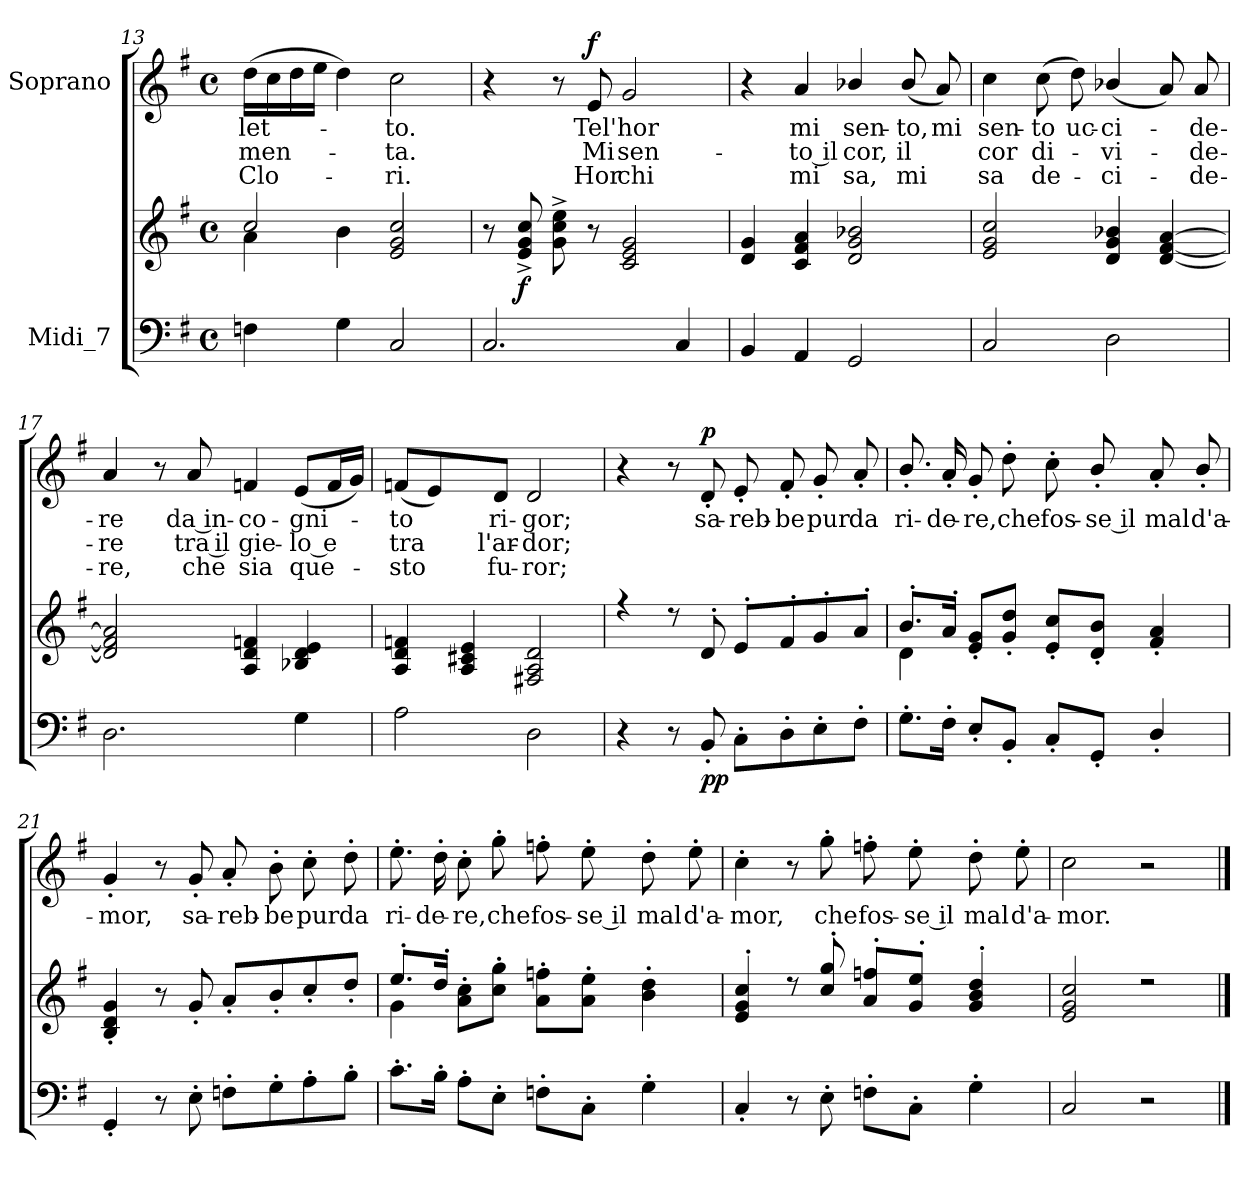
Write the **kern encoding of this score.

**kern	**kern	**dynam	**kern	**text	**text	**text	**dynam
*part2	*part2	*part2	*part1	*part1	*part1	*part1	*part1
*staff3	*staff2	*staff2/3	*staff1	*staff1	*staff1	*staff1	*staff1
*I"Midi_7	*	*	*I"Soprano	*	*	*	*
*clefF4	*clefG2	*	*clefG2	*	*	*	*
*k[f#]	*k[f#]	*	*k[f#]	*	*	*	*
*G:	*G:	*	*G:	*	*	*	*
*M4/4	*M4/4	*	*M4/4	*	*	*	*
*met(c)	*met(c)	*	*met(c)	*	*	*	*
=13	=13	=13	=13	=13	=13	=13	=13
*	*^	*	*	*	*	*	*
!	!	!	!	!	!LO:LY:b	!LO:LY:b	!LO:LY:b	!
4Fn	2cc/	4a\	.	(>16ddLL	let-	men-	Clo-	.
.	.	.	.	16cc	.	.	.	.
.	.	.	.	16dd	.	.	.	.
.	.	.	.	16eeJJ	.	.	.	.
4G	.	4b\	.	4dd)	.	.	.	.
!	!	!	!	!	!LO:LY:b	!LO:LY:b	!LO:LY:b	!
2C	2e 2g 2cc	2ryy	.	2cc	to.	ta.	ri.	.
*	*v	*v	*	*	*	*	*	*
=14	=14	=14	=14	=14	=14	=14	=14
2.C	8r	.	4r	.	.	.	.
!	!	!LO:DY:b	!	!	!	!	!
.	8e^ 8g^ 8cc^	f	.	.	.	.	.
.	8g^ 8cc^ 8ee^	.	8r	.	.	.	.
!	!	!	!	!LO:LY:b	!LO:LY:b	!LO:LY:b	!LO:DY:a
.	8r	.	8e	Tel'	Mi	Hor	f
!	!	!	!	!LO:LY:b	!LO:LY:b	!LO:LY:b	!
.	2c 2e 2g	.	2g	hor	sen-	-chi	.
4C	.	.	.	.	.	.	.
!!LO:LB:g=z
=15	=15	=15	=15	=15	=15	=15	=15
4BB	4d 4g	.	4r	.	.	.	.
!	!	!	!	!LO:LY:b	!LO:LY:b	!LO:LY:b	!
4AA	4c 4f# 4a	.	4a	mi	to il	mi	.
!	!	!	!	!LO:LY:b	!LO:LY:b	!LO:LY:b	!
2GG	2d 2g 2b-X	.	4b-X/	sen-	-cor,	sa,	.
!	!	!	!	!LO:LY:b	!LO:LY:b	!LO:LY:b	!
.	.	.	(<8b-/	to,	il	mi	.
!	!	!	!	!LO:LY:b	!	!	!
.	.	.	8a)	mi	.	.	.
=16	=16	=16	=16	=16	=16	=16	=16
!	!	!	!	!LO:LY:b	!LO:LY:b	!LO:LY:b	!
2C	2e 2g 2cc	.	4cc	sen-	-cor	sa	.
!	!	!	!	!LO:LY:b	!LO:LY:b	!LO:LY:b	!
.	.	.	(>8cc	to	di-	de-	.
!	!	!	!	!LO:LY:b	!	!	!
.	.	.	8dd)	uc-	.	.	.
!	!	!	!	!LO:LY:b	!LO:LY:b	!LO:LY:b	!
2D	4d 4g 4b-X	.	(<4b-X/	-ci-	vi-	ci-	.
.	[4d [4f# [4a	.	8a)	.	.	.	.
!	!	!	!	!LO:LY:b	!LO:LY:b	!LO:LY:b	!
.	.	.	8a	de-	-de-	-de-	.
=17	=17	=17	=17	=17	=17	=17	=17
!	!	!	!	!LO:LY:b	!LO:LY:b	!LO:LY:b	!
2.D	2d] 2f#] 2a]	.	4a	-re	re	re,	.
.	.	.	8r	.	.	.	.
!	!	!	!	!LO:LY:b	!LO:LY:b	!LO:LY:b	!
.	.	.	8a	da in-	-tra il	che	.
!	!	!	!	!LO:LY:b	!LO:LY:b	!LO:LY:b	!
.	4A 4d 4fn	.	4fn	co-	-gie-	-sia	.
!	!	!	!	!LO:LY:b	!LO:LY:b	!LO:LY:b	!
4G	4B-X 4d 4e	.	(<8eL	gni-	lo e	que-	.
.	.	.	16fL	.	.	.	.
.	.	.	16gJJ)	.	.	.	.
=18	=18	=18	=18	=18	=18	=18	=18
!	!	!	!	!LO:LY:b	!LO:LY:b	!LO:LY:b	!
2A	4A 4d 4fn	.	(<8fnL	to	tra	sto	.
.	.	.	4e)	.	.	.	.
.	4A 4c#X 4e	.	.	.	.	.	.
!	!	!	!	!LO:LY:b	!LO:LY:b	!LO:LY:b	!
.	.	.	8dJ	ri-	-l'ar-	-fu-	.
!	!	!	!	!LO:LY:b	!LO:LY:b	!LO:LY:b	!
2D	2F#X 2A 2d	.	2d	-gor;	dor;	ror;	.
!!LO:LB:g=z
=19	=19	=19	=19	=19	=19	=19	=19
*	*^	*	*	*	*	*	*
4r	4r	1ryy	.	4r	.	.	.	.
8r	8r	.	.	8r	.	.	.	.
!	!	!	!LO:DY:b=2	!	!LO:LY:b	!	!	!
!	!	!	!LO:DY:n=1:b	!	!	!	!	!LO:DY:b
8BB'	8d'/	.	p p	8d'	sa-	.	.	p
!	!	!	!	!	!LO:LY:b	!	!	!
8C'L	8e'/L	.	.	8e'	-reb-	.	.	.
!	!	!	!	!	!LO:LY:b	!	!	!
8D'	8f#'/	.	.	8f#'	-be	.	.	.
!	!	!	!	!	!LO:LY:b	!	!	!
8E'	8g'/	.	.	8g'	pur	.	.	.
!	!	!	!	!	!LO:LY:b	!	!	!
8F#'J	8a'/J	.	.	8a'	da	.	.	.
=20	=20	=20	=20	=20	=20	=20	=20	=20
!	!	!	!	!	!LO:LY:b	!	!	!
8.G'L	8.b'/L	4d\	.	8.b'/	ri-	.	.	.
!	!	!	!	!	!LO:LY:b	!	!	!
16F#'J	16a'/J	.	.	16a'	-de-	.	.	.
!	!	!	!	!	!LO:LY:b	!	!	!
8E'L	8e/' 8g/'L	2.ryy	.	8g'	-re,	.	.	.
!	!	!	!	!	!LO:LY:b	!	!	!
8BB'J	8g/' 8dd/'J	.	.	8dd'	che	.	.	.
!	!	!	!	!	!LO:LY:b	!	!	!
8C'L	8e/' 8cc/'L	.	.	8cc'	fos-	.	.	.
!	!	!	!	!	!LO:LY:b	!	!	!
8GG'J	8d/' 8b/'J	.	.	8b'/	-se il	.	.	.
!	!	!	!	!	!LO:LY:b	!	!	!
4D'/	4f#/' 4a/'	.	.	8a'	mal	.	.	.
!	!	!	!	!	!LO:LY:b	!	!	!
.	.	.	.	8b'/	d'a-	.	.	.
*	*v	*v	*	*	*	*	*	*
=21	=21	=21	=21	=21	=21	=21	=21
!	!	!	!	!LO:LY:b	!	!	!
4GG'	4B/' 4d/' 4g/'	.	4g'	-mor,	.	.	.
8r	8r	.	8r	.	.	.	.
!	!	!	!	!LO:LY:b	!	!	!
8E'	8g'/	.	8g'	sa-	.	.	.
!	!	!	!	!LO:LY:b	!	!	!
8Fn'L	8a'/L	.	8a'	-reb-	.	.	.
!	!	!	!	!LO:LY:b	!	!	!
8G'	8b'/	.	8b'	-be	.	.	.
!	!	!	!	!LO:LY:b	!	!	!
8A'	8cc'/	.	8cc'	pur	.	.	.
!	!	!	!	!LO:LY:b	!	!	!
8B'J	8dd'/J	.	8dd'	da	.	.	.
!!LO:LB:g=z
=22	=22	=22	=22	=22	=22	=22	=22
*	*^	*	*	*	*	*	*
!	!	!	!	!	!LO:LY:b	!	!	!
8.c'L	8.ee'/L	4g\	.	8.ee'	ri-	.	.	.
!	!	!	!	!	!LO:LY:b	!	!	!
16B'J	16dd'/J	.	.	16dd'	-de-	.	.	.
!	!	!	!	!	!LO:LY:b	!	!	!
8A'L	8a' 8cc'L	2.ryy	.	8cc'	-re,	.	.	.
!	!	!	!	!	!LO:LY:b	!	!	!
8E'J	8cc' 8gg'J	.	.	8gg'	che	.	.	.
!	!	!	!	!	!LO:LY:b	!	!	!
8Fn'L	8a' 8ffn'L	.	.	8ffn'	fos-	.	.	.
!	!	!	!	!	!LO:LY:b	!	!	!
8C'J	8a' 8ee'J	.	.	8ee'	-se il	.	.	.
!	!	!	!	!	!LO:LY:b	!	!	!
4G'	4b' 4dd'	.	.	8dd'	mal	.	.	.
!	!	!	!	!	!LO:LY:b	!	!	!
.	.	.	.	8ee'	d'a-	.	.	.
=23	=23	=23	=23	=23	=23	=23	=23	=23
!	!	!	!	!	!LO:LY:b	!	!	!
4C'	4e' 4g' 4cc'	1ryy	.	4cc'	-mor,	.	.	.
8r	8r	.	.	8r	.	.	.	.
!	!	!	!	!	!LO:LY:b	!	!	!
8E'	8cc' 8gg'	.	.	8gg'	che	.	.	.
!	!	!	!	!	!LO:LY:b	!	!	!
8Fn'L	8a' 8ffn'L	.	.	8ffn'	fos-	.	.	.
!	!	!	!	!	!LO:LY:b	!	!	!
8C'J	8g' 8ee'J	.	.	8ee'	-se il	.	.	.
!	!	!	!	!	!LO:LY:b	!	!	!
4G'	4g' 4b' 4dd'	.	.	8dd'	mal	.	.	.
!	!	!	!	!	!LO:LY:b	!	!	!
.	.	.	.	8ee'	d'a-	.	.	.
=24	=24	=24	=24	=24	=24	=24	=24	=24
!	!	!	!	!	!LO:LY:b	!	!	!
2C	2e 2g 2cc	1ryy	.	2cc	-mor.	.	.	.
2r	2r	.	.	2r	.	.	.	.
*	*v	*v	*	*	*	*	*	*
==	==	==	==	==	==	==	==
*-	*-	*-	*-	*-	*-	*-	*-
